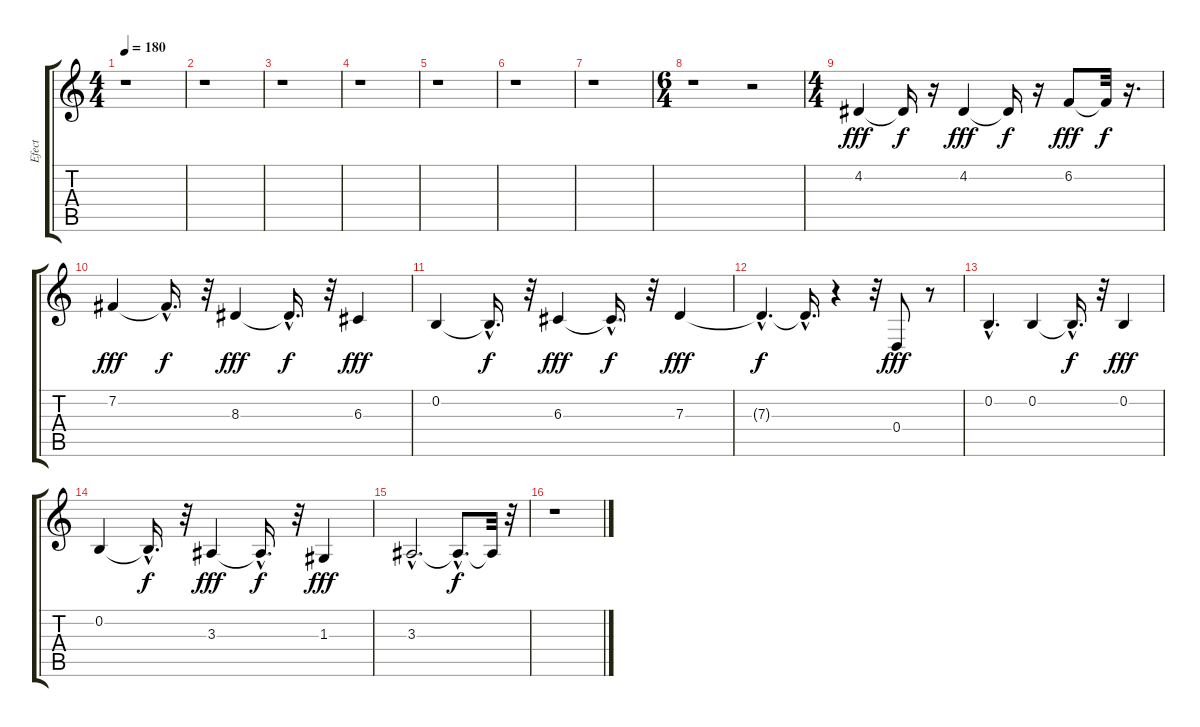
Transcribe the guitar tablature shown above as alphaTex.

\track ("Efect" "Efect") {instrument seashore}
\staff {score tabs}
\tuning (E4 B3 G3 D3 A2 E2) {hide}
\ts (4 4)
\tempo 180
\clef g2
\ks c
r.1{dy ppp} |
r.1 |
r.1 |
r.1 |
r.1 |
r.1 |
r.1 |
\ts (6 4)
r.1 r.2 |
\ts (4 4)
4.2.4{dy fff volume 16 instrument oboe} 4.2{t}.16{dy f} r.16 4.2.4{dy fff} 4.2{t}.16{dy f} r.16 6.2.8{dy fff} 6.2{t}.32{dy f} r.16{d} |
7.2.4{dy fff} 7.2{hac t}.16{d dy f} r.32 8.3.4{dy fff} 8.3{hac t}.16{d dy f} r.32 6.3.4{dy fff} |
0.2.4 0.2{hac t}.16{d dy f} r.32 6.3.4{dy fff} 6.3{hac t}.16{d dy f} r.32 7.3.4{dy fff} |
7.3{hac t}.4{d dy f} 7.3{hac t}.16{d} r.4 r.32 0.4.8{dy fff} r.8 |
0.2{hac}.4{d} 0.2.4 0.2{hac t}.16{d dy f} r.32 0.2.4{dy fff} |
0.2.4 0.2{hac t}.16{d dy f} r.32 3.3.4{dy fff} 3.3{hac t}.16{d dy f} r.32 1.3.4{dy fff} |
3.3{hac}.2{d} 3.3{hac t}.8{d dy f} 3.3{t}.32 r.32 |
r.1
